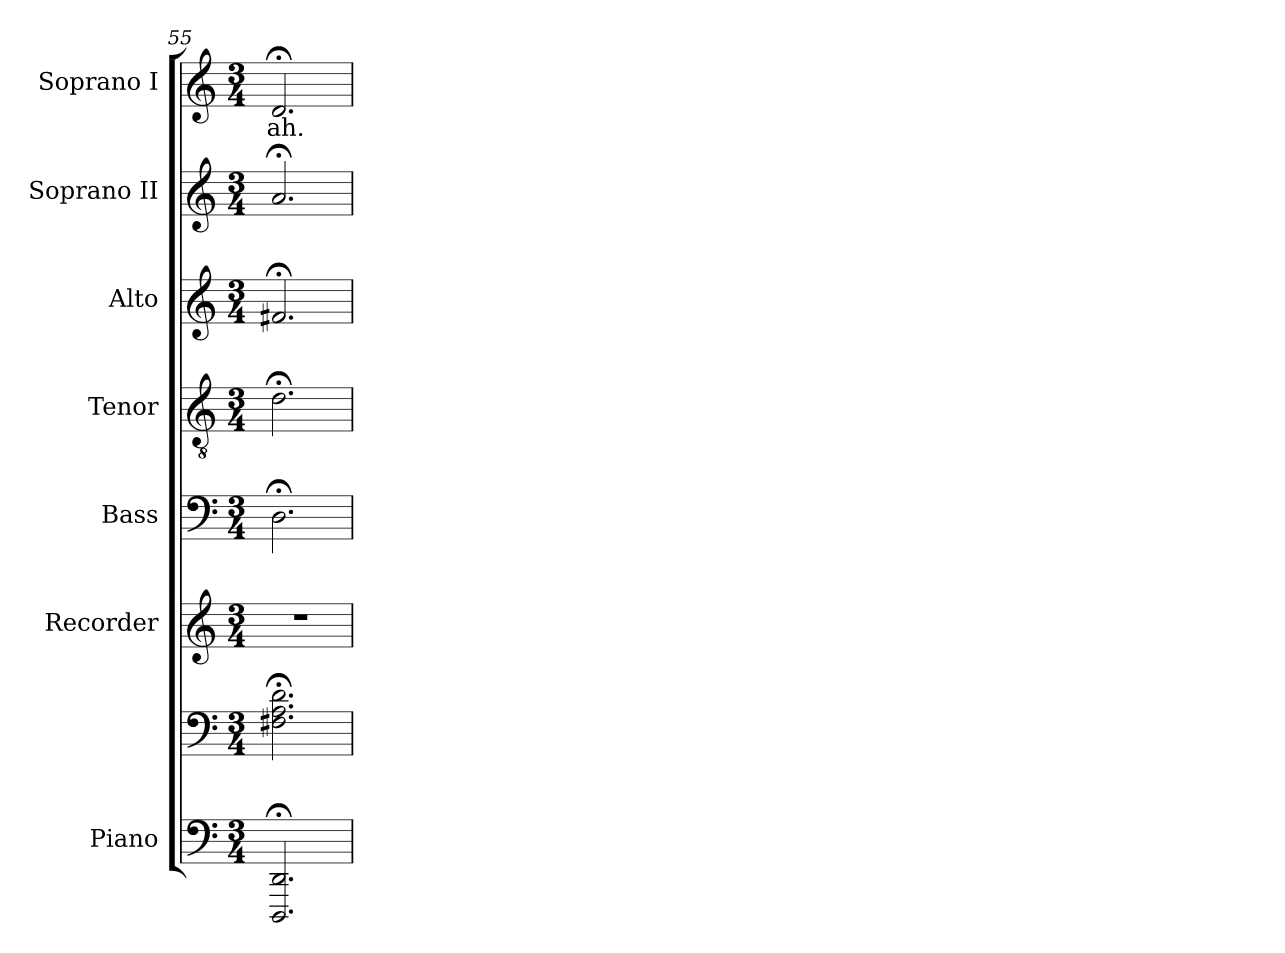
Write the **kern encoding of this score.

**kern	**kern	**kern	**kern	**kern	**kern	**kern	**kern	**text
*part7	*part7	*part6	*part5	*part4	*part3	*part2	*part1	*part1
*staff8	*staff7	*staff6	*staff5	*staff4	*staff3	*staff2	*staff1	*staff1
*I"Piano	*	*I"Recorder	*I"Bass	*I"Tenor	*I"Alto	*I"Soprano II	*I"Soprano I	*
*I'Pno.	*	*I'R.	*I'B.	*I'T.	*I'A.	*I'S.2	*I'S.1	*
*clefF4	*clefF4	*clefG2	*clefF4	*clefGv2	*clefG2	*clefG2	*clefG2	*
*k[]	*k[]	*k[]	*k[]	*k[]	*k[]	*k[]	*k[]	*
*M3/4	*M3/4	*M3/4	*M3/4	*M3/4	*M3/4	*M3/4	*M3/4	*
=55	=55	=55	=55	=55	=55	=55	=55	=55
2.DDD/;< 2.DD/;<	2.F#X\;< 2.A\;< 2.d\;<	2.r	2.D;<\	2.d;<\	2.f#X;</	2.a;</	2.d;</	-ah.
=	=	=	=	=	=	=	=	=
*-	*-	*-	*-	*-	*-	*-	*-	*-
